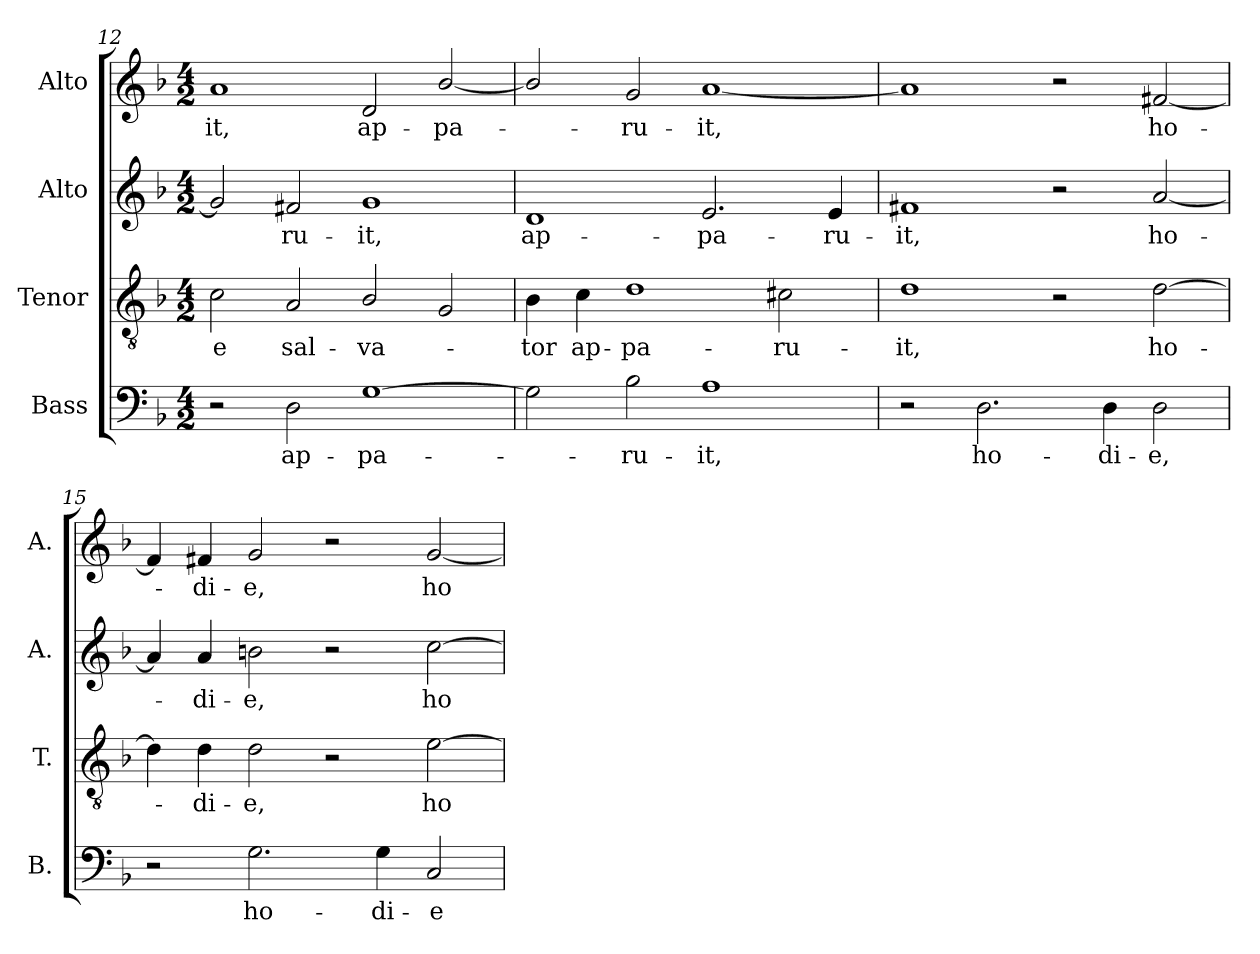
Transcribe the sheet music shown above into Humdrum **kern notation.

**kern	**text	**kern	**text	**kern	**text	**kern	**text
*part4	*part4	*part3	*part3	*part2	*part2	*part1	*part1
*staff4	*staff4	*staff3	*staff3	*staff2	*staff2	*staff1	*staff1
*I"Bass	*	*I"Tenor	*	*I"Alto	*	*I"Alto	*
*I'B.	*	*I'T.	*	*I'A.	*	*I'A.	*
*clefF4	*	*clefGv2	*	*clefG2	*	*clefG2	*
*	*	*ITrd7c12	*	*	*	*	*
*k[b-]	*	*k[b-]	*	*k[b-]	*	*k[b-]	*
*F:	*	*F:	*	*F:	*	*F:	*
*M4/2	*	*M4/2	*	*M4/2	*	*M4/2	*
=12	=12	=12	=12	=12	=12	=12	=12
!	!	!	!LO:LY:b:color=#000000	!	!	!	!
!	!	!	!	!	!	!	!LO:LY:b:color=#000000
2r	.	2Ci\	-e	2gi/]	.	1ai	-it,
!	!LO:LY:b:color=#000000	!	!	!	!	!	!
!	!	!	!LO:LY:b:color=#000000	!	!	!	!
!	!	!	!	!	!LO:LY:b:color=#000000	!	!
2Di\	ap-	2AAi/	sal-	2f#Xi/	-ru-	.	.
!	!LO:LY:b:color=#000000	!	!	!	!	!	!
!	!	!	!LO:LY:b:color=#000000	!	!	!	!
!	!	!	!	!	!LO:LY:b:color=#000000	!	!
!	!	!	!	!	!	!	!LO:LY:b:color=#000000
[1Gi	-pa-	2BB-i/	-va-	1gi	-it,	2di/	ap-
!	!	!	!	!	!	!	!LO:LY:b:color=#000000
.	.	2GGi/	.	.	.	[2b-i/	-pa-
=13	=13	=13	=13	=13	=13	=13	=13
!	!	!	!LO:LY:b:color=#000000	!	!	!	!
!	!	!	!	!	!LO:LY:b:color=#000000	!	!
2Gi\]	.	4BB-i\	-tor	1di	ap-	2b-i/]	.
!	!	!	!LO:LY:b:color=#000000	!	!	!	!
.	.	4Ci\	ap-	.	.	.	.
!	!LO:LY:b:color=#000000	!	!	!	!	!	!
!	!	!	!LO:LY:b:color=#000000	!	!	!	!
!	!	!	!	!	!	!	!LO:LY:b:color=#000000
2B-i\	-ru-	1Di	-pa-	.	.	2gi/	-ru-
!	!LO:LY:b:color=#000000	!	!	!	!	!	!
!	!	!	!	!	!LO:LY:b:color=#000000	!	!
!	!	!	!	!	!	!	!LO:LY:b:color=#000000
1Ai	-it,	.	.	2.ei/	-pa-	[1ai	-it,
!	!	!	!LO:LY:b:color=#000000	!	!	!	!
.	.	2C#Xi\	-ru-	.	.	.	.
!	!	!	!	!	!LO:LY:b:color=#000000	!	!
.	.	.	.	4ei/	-ru-	.	.
=14	=14	=14	=14	=14	=14	=14	=14
!	!	!	!LO:LY:b:color=#000000	!	!	!	!
!	!	!	!	!	!LO:LY:b:color=#000000	!	!
2r	.	1Di	-it,	1f#Xi	-it,	1ai]	.
!	!LO:LY:b:color=#000000	!	!	!	!	!	!
2.Di\	ho-	.	.	.	.	.	.
.	.	2r	.	2r	.	2r	.
!	!LO:LY:b:color=#000000	!	!	!	!	!	!
4Di\	-di-	.	.	.	.	.	.
!	!LO:LY:b:color=#000000	!	!	!	!	!	!
!	!	!	!LO:LY:b:color=#000000	!	!	!	!
!	!	!	!	!	!LO:LY:b:color=#000000	!	!
!	!	!	!	!	!	!	!LO:LY:b:color=#000000
2Di\	-e,	[2Di\	ho-	[2ai/	ho-	[2f#Xi/	ho-
!!LO:LB:g=z
=15	=15	=15	=15	=15	=15	=15	=15
2r	.	4Di\]	.	4ai/]	.	4f#i/]	.
!	!	!	!LO:LY:b:color=#000000	!	!	!	!
!	!	!	!	!	!LO:LY:b:color=#000000	!	!
!	!	!	!	!	!	!	!LO:LY:b:color=#000000
.	.	4Di\	-di-	4ai/	-di-	4f#Xi/	-di-
!	!LO:LY:b:color=#000000	!	!	!	!	!	!
!	!	!	!LO:LY:b:color=#000000	!	!	!	!
!	!	!	!	!	!LO:LY:b:color=#000000	!	!
!	!	!	!	!	!	!	!LO:LY:b:color=#000000
2.Gi\	ho-	2Di\	-e,	2bni\	-e,	2gi/	-e,
.	.	2r	.	2r	.	2r	.
!	!LO:LY:b:color=#000000	!	!	!	!	!	!
4Gi\	-di-	.	.	.	.	.	.
!	!LO:LY:b:color=#000000	!	!	!	!	!	!
!	!	!	!LO:LY:b:color=#000000	!	!	!	!
!	!	!	!	!	!LO:LY:b:color=#000000	!	!
!	!	!	!	!	!	!	!LO:LY:b:color=#000000
2Ci/	-e	[2Ei\	ho-	[2cci\	ho-	[2gi/	ho-
=	=	=	=	=	=	=	=
*-	*-	*-	*-	*-	*-	*-	*-
